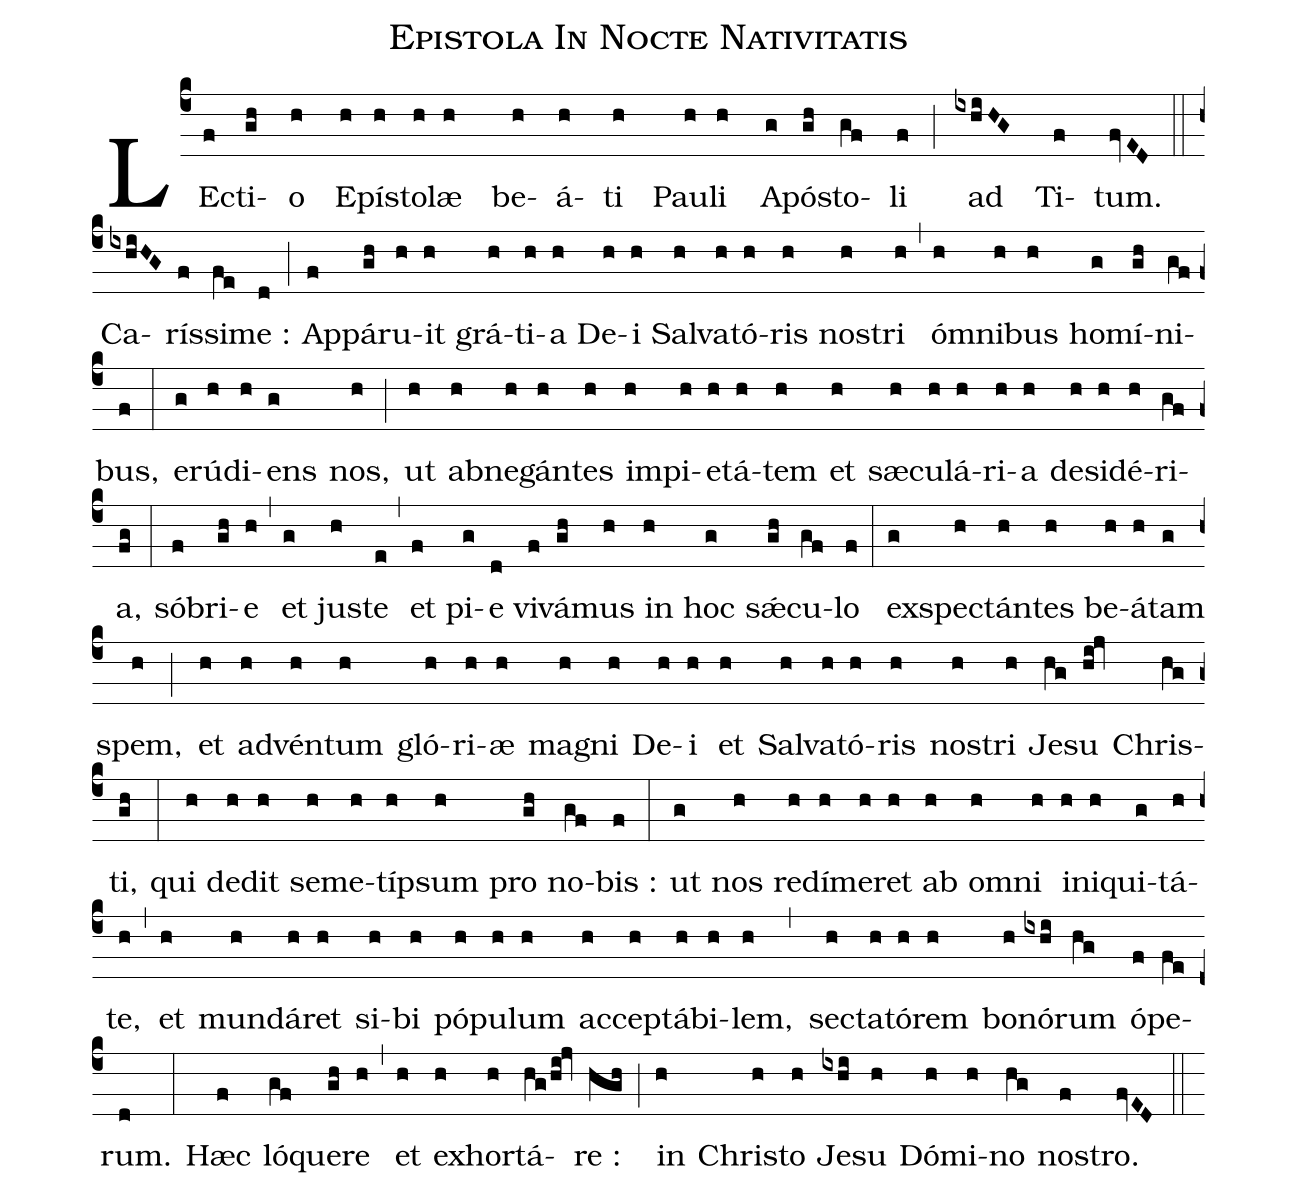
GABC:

name: Epistola In Nocte Nativitatis;
%%
(c4)LEc(f)ti(gh)o(h) E(h)pís(h)to(h)læ(h) be(h)á(h)ti(h) Pau(h)li(h) A(g)pó(gh)sto(gf)li(f) (;) ad(ixhiHG) Ti(f)tum.(fvED) (::) (z)
Ca(ixhiHG)rís(f)si(fe)me :(d) (;) Ap(f)pá(gh)ru(h)it(h) grá(h)ti(h)a(h) De(h)i(h) Sal(h)va(h)tó(h)ris(h) nos(h)tri(h) (,)
óm(h)ni(h)bus(h) ho(g)mí(gh)ni(gf)bus,(f) (:)
e(g)rú(h)di(h)ens(g) nos,(h) (;)
ut(h) ab(h)ne(h)gán(h)tes(h) im(h)pi(h)e(h)tá(h)tem(h) et(h) sæ(h)cu(h)lá(h)ri(h)a(h) de(h)si(h)dé(h)ri(gf)a,(fg) (:)
só(f)bri(gh)e(h) (,) et(g) jus(h)te(e) (,) et(f) pi(g)e(d) vi(f)vá(gh)mus(h) in(h) hoc(g) sǽ(gh)cu(gf)lo(f) (:)
exs(g)pe(h)ctán(h)tes(h) be(h)á(h)tam(g) spem,(h) (;)
et(h) ad(h)vén(h)tum(h) gló(h)ri(h)æ(h) ma(h)gni(h) De(h)i(h) et(h) Sal(h)va(h)tó(h)ris(h) nos(h)tri(h) Je(hg)su(hi!jv) Chris(hg)ti,(gh) (:)
qui(h) de(h)dit(h) se(h)me(h)típ(h)sum(h) pro(gh) no(gf)bis :(f) (:)
ut(g) nos(h) re(h)dí(h)me(h)ret(h) ab(h) om(h)ni(h) i(h)ni(h)qui(g)tá(h)te,(h) (,)
et(h) mun(h)dá(h)ret(h) si(h)bi(h) pó(h)pu(h)lum(h) ac(h)cep(h)tá(h)bi(h)lem,(h) (,)
sec(h)ta(h)tó(h)rem(h) bo(h)nó(ixhi)rum(hg) ó(f)pe(fe)rum.(d) (:)
Hæc(f) ló(gf)que(gh)re(h) (,) et(h) ex(h)hor(h)tá(hg/hi!jv)re :(hgh) (;)
in(h) Chris(h)to(h) Je(ixhi)su(h) Dó(h)mi(h)no(hg) nos(f)tro.(fvED) (::)
